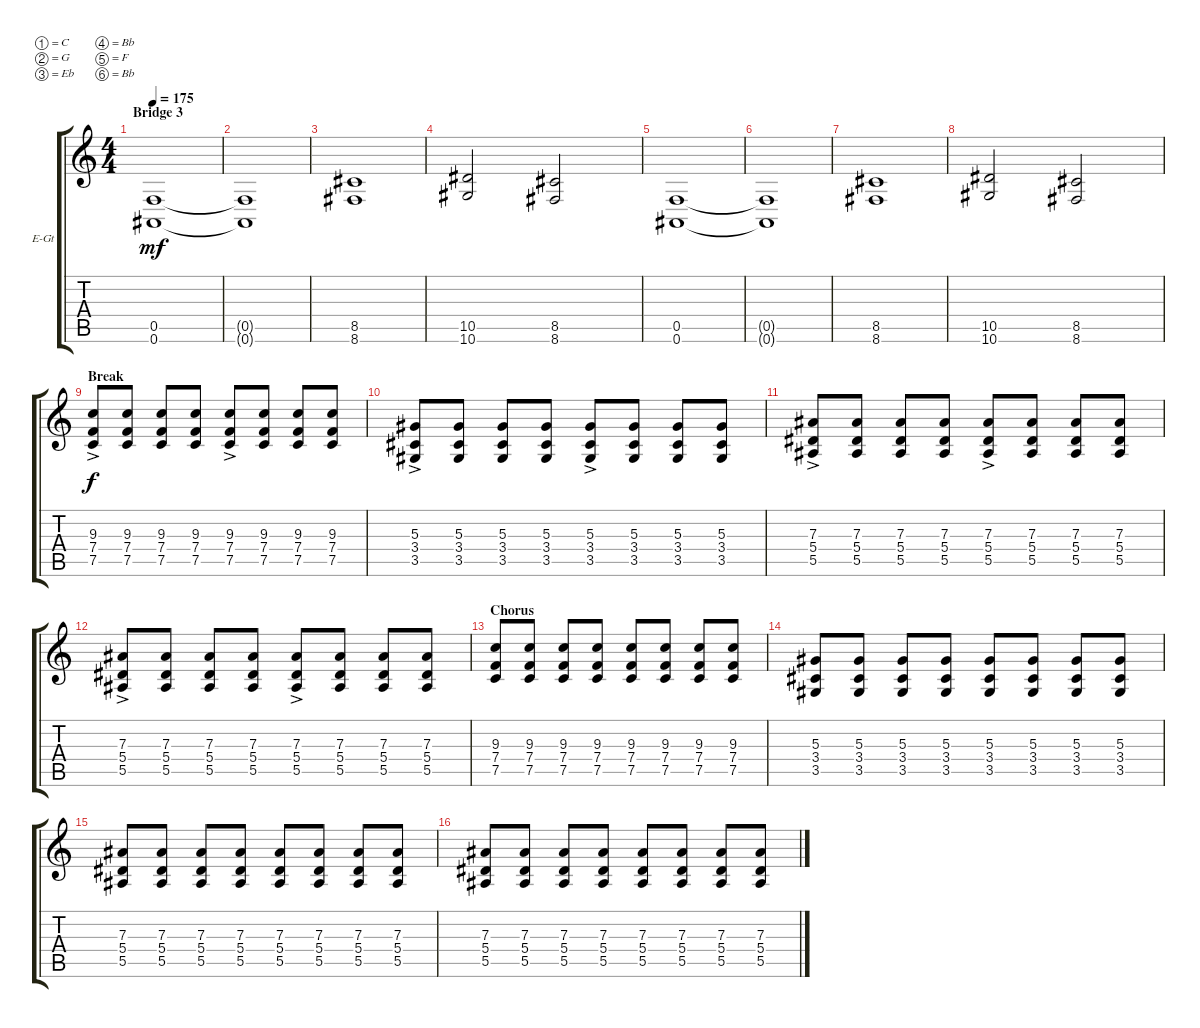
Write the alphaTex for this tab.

\bracketExtendMode groupsimilarinstruments
\firstSystemTrackNameOrientation horizontal
\otherSystemsTrackNameOrientation horizontal
\track ("Pat Pattison" "E-Gt") {instrument distortionguitar}
\staff {score tabs}
\tuning (C4 G3 Eb3 Bb2 F2 Bb1)
\ts (4 4)
\section ("" "Bridge 3")
\tempo 175
\clef g2
\ks c
(0.6 0.5).1{dy mf} |
(0.6{t} 0.5{t}).1 |
(8.5 8.6).1 |
(10.5 10.6).2 (8.5 8.6).2 |
(0.6 0.5).1 |
(0.6{t} 0.5{t}).1 |
(8.5 8.6).1 |
(10.5 10.6).2 (8.5 8.6).2 |
\section ("" "Break")
(7.5{ac} 7.4{ac} 9.3{ac}).8{dy f} (9.3 7.4 7.5).8 (9.3 7.4 7.5).8 (9.3 7.4 7.5).8 (9.3{ac} 7.4{ac} 7.5{ac}).8 (9.3 7.4 7.5).8 (9.3 7.4 7.5).8 (9.3 7.4 7.5).8 |
(5.3{ac} 3.4{ac} 3.5{ac}).8 (5.3 3.4 3.5).8 (5.3 3.4 3.5).8 (5.3 3.4 3.5).8 (5.3{ac} 3.4{ac} 3.5{ac}).8 (5.3 3.4 3.5).8 (5.3 3.4 3.5).8 (5.3 3.4 3.5).8 |
(7.3{ac} 5.5{ac} 5.4{ac}).8 (7.3 5.5 5.4).8 (7.3 5.5 5.4).8 (7.3 5.5 5.4).8 (7.3{ac} 5.5{ac} 5.4{ac}).8 (7.3 5.5 5.4).8 (7.3 5.5 5.4).8 (7.3 5.5 5.4).8 |
(7.3{ac} 5.5{ac} 5.4{ac}).8 (7.3 5.5 5.4).8 (7.3 5.5 5.4).8 (7.3 5.5 5.4).8 (7.3{ac} 5.5{ac} 5.4{ac}).8 (7.3 5.5 5.4).8 (7.3 5.5 5.4).8 (7.3 5.5 5.4).8 |
\section ("" "Chorus")
(7.5 7.4 9.3).8 (9.3 7.4 7.5).8 (9.3 7.4 7.5).8 (9.3 7.4 7.5).8 (9.3 7.4 7.5).8 (9.3 7.4 7.5).8 (9.3 7.4 7.5).8 (9.3 7.4 7.5).8 |
(5.3 3.4 3.5).8 (5.3 3.4 3.5).8 (5.3 3.4 3.5).8 (5.3 3.4 3.5).8 (5.3 3.4 3.5).8 (5.3 3.4 3.5).8 (5.3 3.4 3.5).8 (5.3 3.4 3.5).8 |
(7.3 5.5 5.4).8 (7.3 5.5 5.4).8 (7.3 5.5 5.4).8 (7.3 5.5 5.4).8 (7.3 5.5 5.4).8 (7.3 5.5 5.4).8 (7.3 5.5 5.4).8 (7.3 5.5 5.4).8 |
(7.3 5.5 5.4).8 (7.3 5.5 5.4).8 (7.3 5.5 5.4).8 (7.3 5.5 5.4).8 (7.3 5.5 5.4).8 (7.3 5.5 5.4).8 (7.3 5.5 5.4).8 (7.3 5.5 5.4).8
